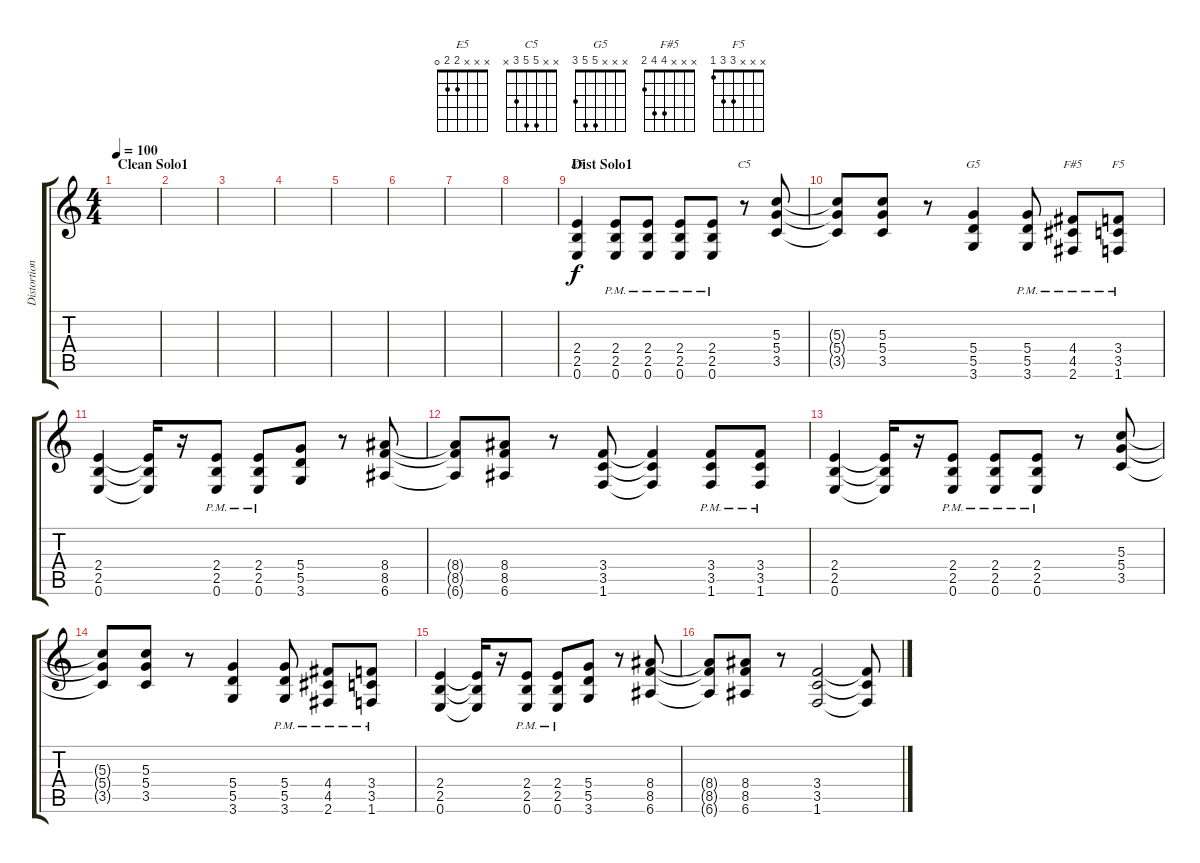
\track ("Distortion Guitar" "Distortion") {instrument distortionguitar}
\staff {score tabs}
\tuning (E4 B3 G3 D3 A2 E2) {hide}
\chord ("E5" x x x 2 2 0)
\chord ("C5" x x 5 5 3 x)
\chord ("G5" x x x 5 5 3)
\chord ("F#5" x x x 4 4 2)
\chord ("F5" x x x 3 3 1)
\ts (4 4)
\section ("" "Clean Solo1")
\tempo 100
\clef g2
\ks c
|
|
|
|
|
|
|
|
\section ("" "Dist Solo1")
(2.4 2.5 0.6).4{ch "E5"} (2.4{pm} 2.5 0.6).8 (2.4{pm} 2.5 0.6).8 (2.4{pm} 2.5 0.6).8 (2.4{pm} 2.5 0.6).8 r.8{ch "C5"} (5.3 5.4 3.5).8 |
(5.3{t} 5.4{t} 3.5{t}).8 (5.3 5.4 3.5).8 r.8 (5.4 5.5 3.6).4{ch "G5"} (5.4{pm} 5.5 3.6).8 (4.4{pm} 4.5 2.6).8{ch "F#5"} (3.4{pm} 3.5 1.6).8{ch "F5"} |
(2.4 2.5 0.6).4 (2.4{t} 2.5{t} 0.6{t}).16 r.16 (2.4 2.5 0.6{pm}).8 (2.4 2.5 0.6{pm}).8 (5.4 5.5 3.6).8 r.8 (8.4 8.5 6.6).8 |
(8.4{t} 8.5{t} 6.6{t}).8 (8.4 8.5 6.6).8 r.8 (3.4 3.5 1.6).8 (3.4{t} 3.5{t} 1.6{t}).4 (3.4{pm} 3.5 1.6).8 (3.4{pm} 3.5 1.6).8 |
(2.4 2.5 0.6).4 (2.4{t} 2.5{t} 0.6{t}).16 r.16 (2.4{pm} 2.5 0.6).8 (2.4{pm} 2.5 0.6).8 (2.4{pm} 2.5 0.6).8 r.8 (5.3 5.4 3.5).8 |
(5.3{t} 5.4{t} 3.5{t}).8 (5.3 5.4 3.5).8 r.8 (5.4 5.5 3.6).4 (5.4{pm} 5.5 3.6).8 (4.4{pm} 4.5 2.6).8 (3.4{pm} 3.5 1.6).8 |
(2.4 2.5 0.6).4 (2.4{t} 2.5{t} 0.6{t}).16 r.16 (2.4 2.5 0.6{pm}).8 (2.4 2.5 0.6{pm}).8 (5.4 5.5 3.6).8 r.8 (8.4 8.5 6.6).8 |
(8.4{t} 8.5{t} 6.6{t}).8 (8.4 8.5 6.6).8 r.8 (3.4 3.5 1.6).2 (3.4{t} 3.5{t} 1.6{t}).8
